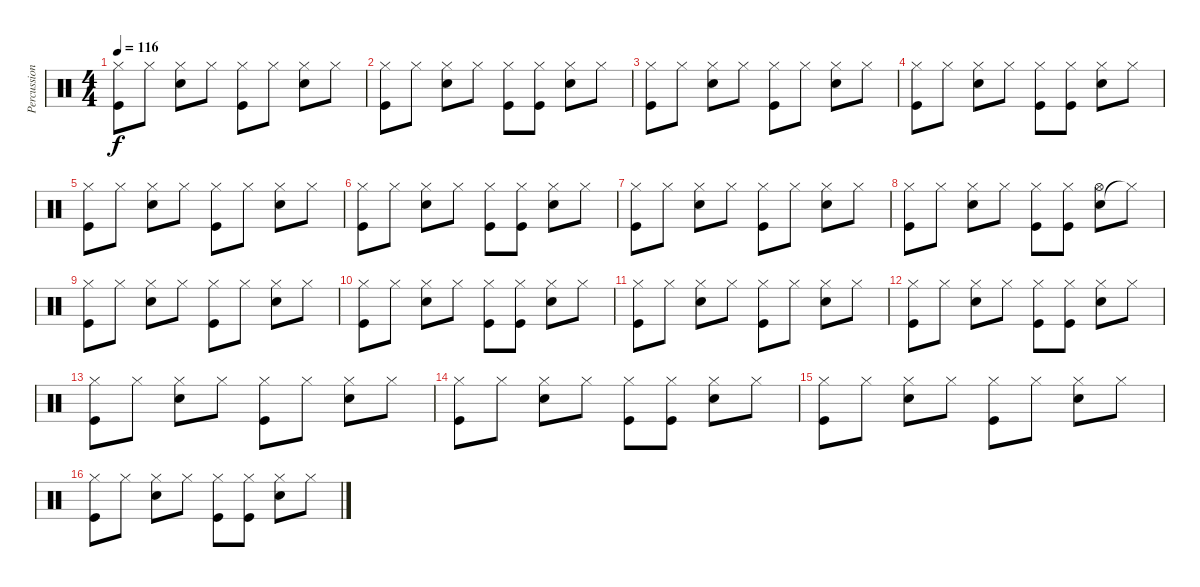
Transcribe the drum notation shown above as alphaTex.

\track ("Percussions" "Percussion") {instrument percussion}
\staff {score}
\articulation defaults
\ts (4 4)
\tempo 116
\clef neutral
\ks c
("Kick (hit)" "Hi-Hat (closed)").8{dy f} "Hi-Hat (closed)".8 ("Snare (hit) 2" "Hi-Hat (closed)").8 "Hi-Hat (closed)".8 ("Kick (hit)" "Hi-Hat (closed)").8 "Hi-Hat (closed)".8 ("Snare (hit) 2" "Hi-Hat (closed)").8 "Hi-Hat (closed)".8 |
("Kick (hit)" "Hi-Hat (closed)").8 "Hi-Hat (closed)".8 ("Snare (hit) 2" "Hi-Hat (closed)").8 "Hi-Hat (closed)".8 ("Kick (hit)" "Hi-Hat (closed)").8 ("Kick (hit)" "Hi-Hat (closed)").8 ("Snare (hit) 2" "Hi-Hat (closed)").8 "Hi-Hat (closed)".8 |
("Kick (hit)" "Hi-Hat (closed)").8 "Hi-Hat (closed)".8 ("Snare (hit) 2" "Hi-Hat (closed)").8 "Hi-Hat (closed)".8 ("Kick (hit)" "Hi-Hat (closed)").8 "Hi-Hat (closed)".8 ("Snare (hit) 2" "Hi-Hat (closed)").8 "Hi-Hat (closed)".8 |
("Kick (hit)" "Hi-Hat (closed)").8 "Hi-Hat (closed)".8 ("Snare (hit) 2" "Hi-Hat (closed)").8 "Hi-Hat (closed)".8 ("Kick (hit)" "Hi-Hat (closed)").8 ("Kick (hit)" "Hi-Hat (closed)").8 ("Snare (hit) 2" "Hi-Hat (closed)").8 "Hi-Hat (closed)".8 |
("Kick (hit)" "Hi-Hat (closed)").8 "Hi-Hat (closed)".8 ("Snare (hit) 2" "Hi-Hat (closed)").8 "Hi-Hat (closed)".8 ("Kick (hit)" "Hi-Hat (closed)").8 "Hi-Hat (closed)".8 ("Snare (hit) 2" "Hi-Hat (closed)").8 "Hi-Hat (closed)".8 |
("Kick (hit)" "Hi-Hat (closed)").8 "Hi-Hat (closed)".8 ("Snare (hit) 2" "Hi-Hat (closed)").8 "Hi-Hat (closed)".8 ("Kick (hit)" "Hi-Hat (closed)").8 ("Kick (hit)" "Hi-Hat (closed)").8 ("Snare (hit) 2" "Hi-Hat (closed)").8 "Hi-Hat (closed)".8 |
("Kick (hit)" "Hi-Hat (closed)").8 "Hi-Hat (closed)".8 ("Snare (hit) 2" "Hi-Hat (closed)").8 "Hi-Hat (closed)".8 ("Kick (hit)" "Hi-Hat (closed)").8 "Hi-Hat (closed)".8 ("Snare (hit) 2" "Hi-Hat (closed)").8 "Hi-Hat (closed)".8 |
("Kick (hit)" "Hi-Hat (closed)").8 "Hi-Hat (closed)".8 ("Snare (hit) 2" "Hi-Hat (closed)").8 "Hi-Hat (closed)".8 ("Kick (hit)" "Hi-Hat (closed)").8 ("Kick (hit)" "Hi-Hat (closed)").8 ("Snare (hit) 2" "Hi-Hat (open)").8 "Hi-Hat (closed)"{t}.8 |
("Kick (hit)" "Hi-Hat (closed)").8 "Hi-Hat (closed)".8 ("Snare (hit) 2" "Hi-Hat (closed)").8 "Hi-Hat (closed)".8 ("Kick (hit)" "Hi-Hat (closed)").8 "Hi-Hat (closed)".8 ("Snare (hit) 2" "Hi-Hat (closed)").8 "Hi-Hat (closed)".8 |
("Kick (hit)" "Hi-Hat (closed)").8 "Hi-Hat (closed)".8 ("Snare (hit) 2" "Hi-Hat (closed)").8 "Hi-Hat (closed)".8 ("Kick (hit)" "Hi-Hat (closed)").8 ("Kick (hit)" "Hi-Hat (closed)").8 ("Snare (hit) 2" "Hi-Hat (closed)").8 "Hi-Hat (closed)".8 |
("Kick (hit)" "Hi-Hat (closed)").8 "Hi-Hat (closed)".8 ("Snare (hit) 2" "Hi-Hat (closed)").8 "Hi-Hat (closed)".8 ("Kick (hit)" "Hi-Hat (closed)").8 "Hi-Hat (closed)".8 ("Snare (hit) 2" "Hi-Hat (closed)").8 "Hi-Hat (closed)".8 |
("Kick (hit)" "Hi-Hat (closed)").8 "Hi-Hat (closed)".8 ("Snare (hit) 2" "Hi-Hat (closed)").8 "Hi-Hat (closed)".8 ("Kick (hit)" "Hi-Hat (closed)").8 ("Kick (hit)" "Hi-Hat (closed)").8 ("Snare (hit) 2" "Hi-Hat (closed)").8 "Hi-Hat (closed)".8 |
("Kick (hit)" "Hi-Hat (closed)").8 "Hi-Hat (closed)".8 ("Snare (hit) 2" "Hi-Hat (closed)").8 "Hi-Hat (closed)".8 ("Kick (hit)" "Hi-Hat (closed)").8 "Hi-Hat (closed)".8 ("Snare (hit) 2" "Hi-Hat (closed)").8 "Hi-Hat (closed)".8 |
("Kick (hit)" "Hi-Hat (closed)").8 "Hi-Hat (closed)".8 ("Snare (hit) 2" "Hi-Hat (closed)").8 "Hi-Hat (closed)".8 ("Kick (hit)" "Hi-Hat (closed)").8 ("Kick (hit)" "Hi-Hat (closed)").8 ("Snare (hit) 2" "Hi-Hat (closed)").8 "Hi-Hat (closed)".8 |
("Kick (hit)" "Hi-Hat (closed)").8 "Hi-Hat (closed)".8 ("Snare (hit) 2" "Hi-Hat (closed)").8 "Hi-Hat (closed)".8 ("Kick (hit)" "Hi-Hat (closed)").8 "Hi-Hat (closed)".8 ("Snare (hit) 2" "Hi-Hat (closed)").8 "Hi-Hat (closed)".8 |
("Kick (hit)" "Hi-Hat (closed)").8 "Hi-Hat (closed)".8 ("Snare (hit) 2" "Hi-Hat (closed)").8 "Hi-Hat (closed)".8 ("Kick (hit)" "Hi-Hat (closed)").8 ("Kick (hit)" "Hi-Hat (closed)").8 ("Snare (hit) 2" "Hi-Hat (closed)").8 "Hi-Hat (closed)".8
